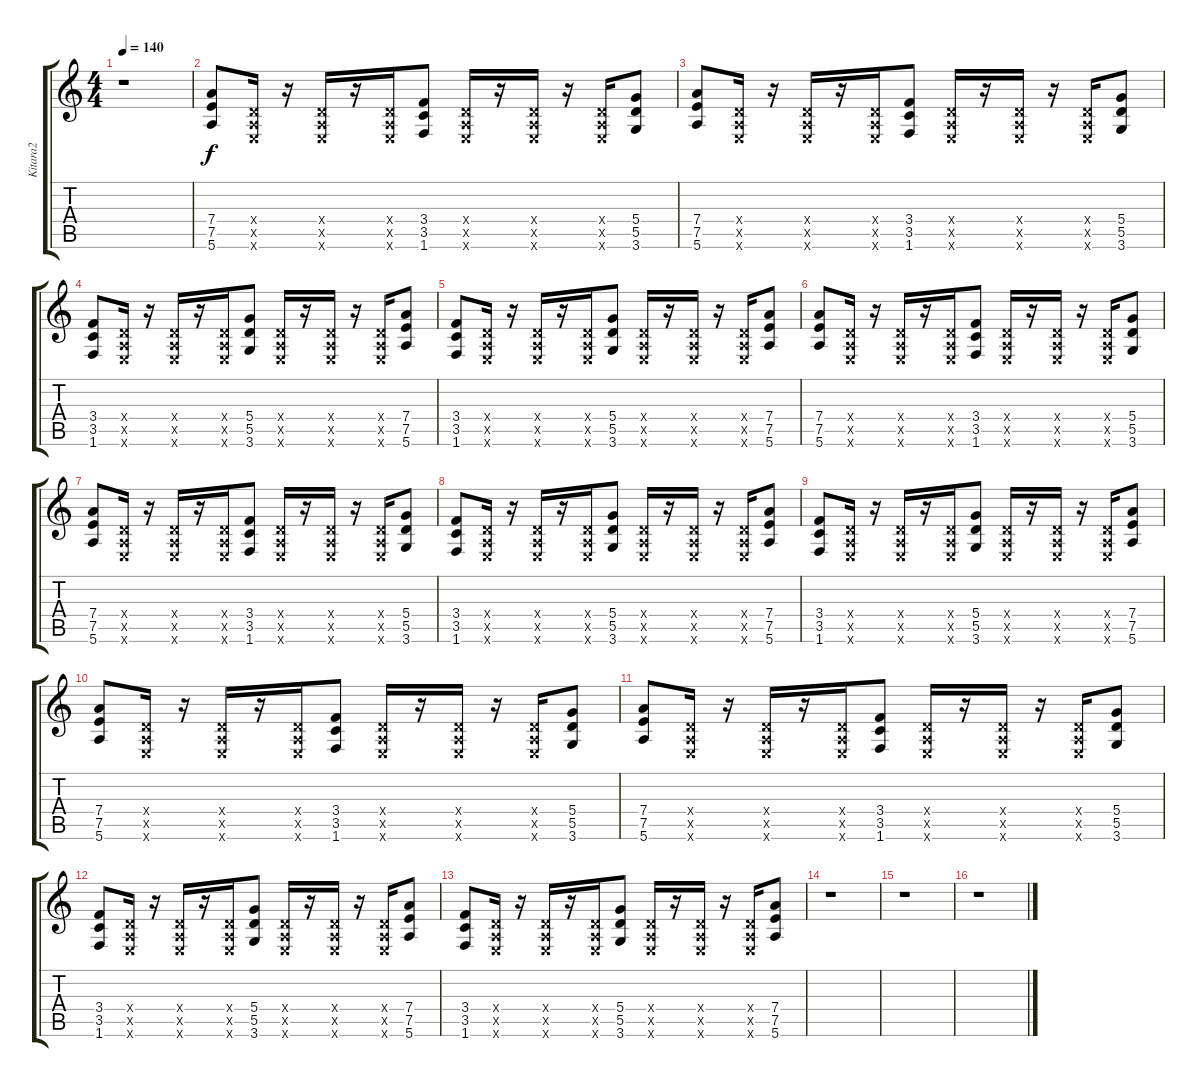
\track ("Kitara2" "Kitara2") {instrument distortionguitar}
\staff {score tabs}
\tuning (F4 C4 G3 D3 A2 E2) {hide}
\ts (4 4)
\tempo 140
\clef g2
\ks c
r.1{dy f} |
(7.4 7.5 5.6).8 (0.4{x} 0.5{x} 0.6{x}).16 r.16 (0.4{x} 0.5{x} 0.6{x}).16 r.16 (0.4{x} 0.5{x} 0.6{x}).16 (3.4 3.5 1.6).8 (0.4{x} 0.5{x} 0.6{x}).16 r.16 (0.4{x} 0.5{x} 0.6{x}).16 r.16 (0.4{x} 0.5{x} 0.6{x}).16 (5.4 5.5 3.6).8 |
(7.4 7.5 5.6).8 (0.4{x} 0.5{x} 0.6{x}).16 r.16 (0.4{x} 0.5{x} 0.6{x}).16 r.16 (0.4{x} 0.5{x} 0.6{x}).16 (3.4 3.5 1.6).8 (0.4{x} 0.5{x} 0.6{x}).16 r.16 (0.4{x} 0.5{x} 0.6{x}).16 r.16 (0.4{x} 0.5{x} 0.6{x}).16 (5.4 5.5 3.6).8 |
(3.4 3.5 1.6).8 (0.4{x} 0.5{x} 0.6{x}).16 r.16 (0.4{x} 0.5{x} 0.6{x}).16 r.16 (0.4{x} 0.5{x} 0.6{x}).16 (5.4 5.5 3.6).8 (0.4{x} 0.5{x} 0.6{x}).16 r.16 (0.4{x} 0.5{x} 0.6{x}).16 r.16 (0.4{x} 0.5{x} 0.6{x}).16 (7.4 7.5 5.6).8 |
(3.4 3.5 1.6).8 (0.4{x} 0.5{x} 0.6{x}).16 r.16 (0.4{x} 0.5{x} 0.6{x}).16 r.16 (0.4{x} 0.5{x} 0.6{x}).16 (5.4 5.5 3.6).8 (0.4{x} 0.5{x} 0.6{x}).16 r.16 (0.4{x} 0.5{x} 0.6{x}).16 r.16 (0.4{x} 0.5{x} 0.6{x}).16 (7.4 7.5 5.6).8 |
(7.4 7.5 5.6).8 (0.4{x} 0.5{x} 0.6{x}).16 r.16 (0.4{x} 0.5{x} 0.6{x}).16 r.16 (0.4{x} 0.5{x} 0.6{x}).16 (3.4 3.5 1.6).8 (0.4{x} 0.5{x} 0.6{x}).16 r.16 (0.4{x} 0.5{x} 0.6{x}).16 r.16 (0.4{x} 0.5{x} 0.6{x}).16 (5.4 5.5 3.6).8 |
(7.4 7.5 5.6).8 (0.4{x} 0.5{x} 0.6{x}).16 r.16 (0.4{x} 0.5{x} 0.6{x}).16 r.16 (0.4{x} 0.5{x} 0.6{x}).16 (3.4 3.5 1.6).8 (0.4{x} 0.5{x} 0.6{x}).16 r.16 (0.4{x} 0.5{x} 0.6{x}).16 r.16 (0.4{x} 0.5{x} 0.6{x}).16 (5.4 5.5 3.6).8 |
(3.4 3.5 1.6).8 (0.4{x} 0.5{x} 0.6{x}).16 r.16 (0.4{x} 0.5{x} 0.6{x}).16 r.16 (0.4{x} 0.5{x} 0.6{x}).16 (5.4 5.5 3.6).8 (0.4{x} 0.5{x} 0.6{x}).16 r.16 (0.4{x} 0.5{x} 0.6{x}).16 r.16 (0.4{x} 0.5{x} 0.6{x}).16 (7.4 7.5 5.6).8 |
(3.4 3.5 1.6).8 (0.4{x} 0.5{x} 0.6{x}).16 r.16 (0.4{x} 0.5{x} 0.6{x}).16 r.16 (0.4{x} 0.5{x} 0.6{x}).16 (5.4 5.5 3.6).8 (0.4{x} 0.5{x} 0.6{x}).16 r.16 (0.4{x} 0.5{x} 0.6{x}).16 r.16 (0.4{x} 0.5{x} 0.6{x}).16 (7.4 7.5 5.6).8 |
(7.4 7.5 5.6).8 (0.4{x} 0.5{x} 0.6{x}).16 r.16 (0.4{x} 0.5{x} 0.6{x}).16 r.16 (0.4{x} 0.5{x} 0.6{x}).16 (3.4 3.5 1.6).8 (0.4{x} 0.5{x} 0.6{x}).16 r.16 (0.4{x} 0.5{x} 0.6{x}).16 r.16 (0.4{x} 0.5{x} 0.6{x}).16 (5.4 5.5 3.6).8 |
(7.4 7.5 5.6).8 (0.4{x} 0.5{x} 0.6{x}).16 r.16 (0.4{x} 0.5{x} 0.6{x}).16 r.16 (0.4{x} 0.5{x} 0.6{x}).16 (3.4 3.5 1.6).8 (0.4{x} 0.5{x} 0.6{x}).16 r.16 (0.4{x} 0.5{x} 0.6{x}).16 r.16 (0.4{x} 0.5{x} 0.6{x}).16 (5.4 5.5 3.6).8 |
(3.4 3.5 1.6).8 (0.4{x} 0.5{x} 0.6{x}).16 r.16 (0.4{x} 0.5{x} 0.6{x}).16 r.16 (0.4{x} 0.5{x} 0.6{x}).16 (5.4 5.5 3.6).8 (0.4{x} 0.5{x} 0.6{x}).16 r.16 (0.4{x} 0.5{x} 0.6{x}).16 r.16 (0.4{x} 0.5{x} 0.6{x}).16 (7.4 7.5 5.6).8 |
(3.4 3.5 1.6).8 (0.4{x} 0.5{x} 0.6{x}).16 r.16 (0.4{x} 0.5{x} 0.6{x}).16 r.16 (0.4{x} 0.5{x} 0.6{x}).16 (5.4 5.5 3.6).8 (0.4{x} 0.5{x} 0.6{x}).16 r.16 (0.4{x} 0.5{x} 0.6{x}).16 r.16 (0.4{x} 0.5{x} 0.6{x}).16 (7.4 7.5 5.6).8 |
r.1 |
r.1 |
r.1
